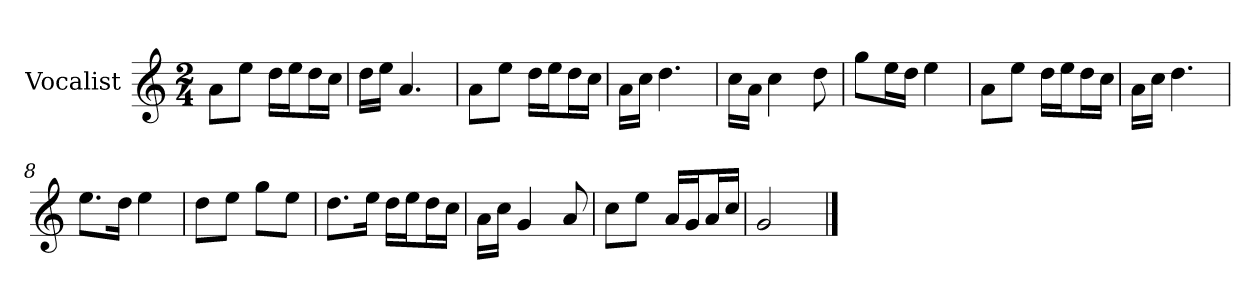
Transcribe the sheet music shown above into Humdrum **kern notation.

**kern
*part1
*staff1
*I"Vocalist
*k[]
*C:
*M2/4
=
8aL
8eeJ
16ddLL
16eeJ
16ddL
16ccJJ
=1
16ddLL
16eeJJ
4.a
=2
8aL
8eeJ
16ddLL
16eeJ
16ddL
16ccJJ
=3
16aLL
16ccJJ
4.dd
=4
16ccLL
16aJJ
4cc
8dd
=5
8ggL
16eeL
16ddJJ
4ee
=6
8aL
8eeJ
16ddLL
16eeJ
16ddL
16ccJJ
=7
16aLL
16ccJJ
4.dd
=8
8.eeL
16ddJk
4ee
=9
8ddL
8eeJ
8ggL
8eeJ
=10
8.ddL
16eeJk
16ddLL
16eeJ
16ddL
16ccJJ
=11
16aLL
16ccJJ
4g
8a
=12
8ccL
8eeJ
16aLL
16gJ
16aL
16ccJJ
=13
2g
==
*-
